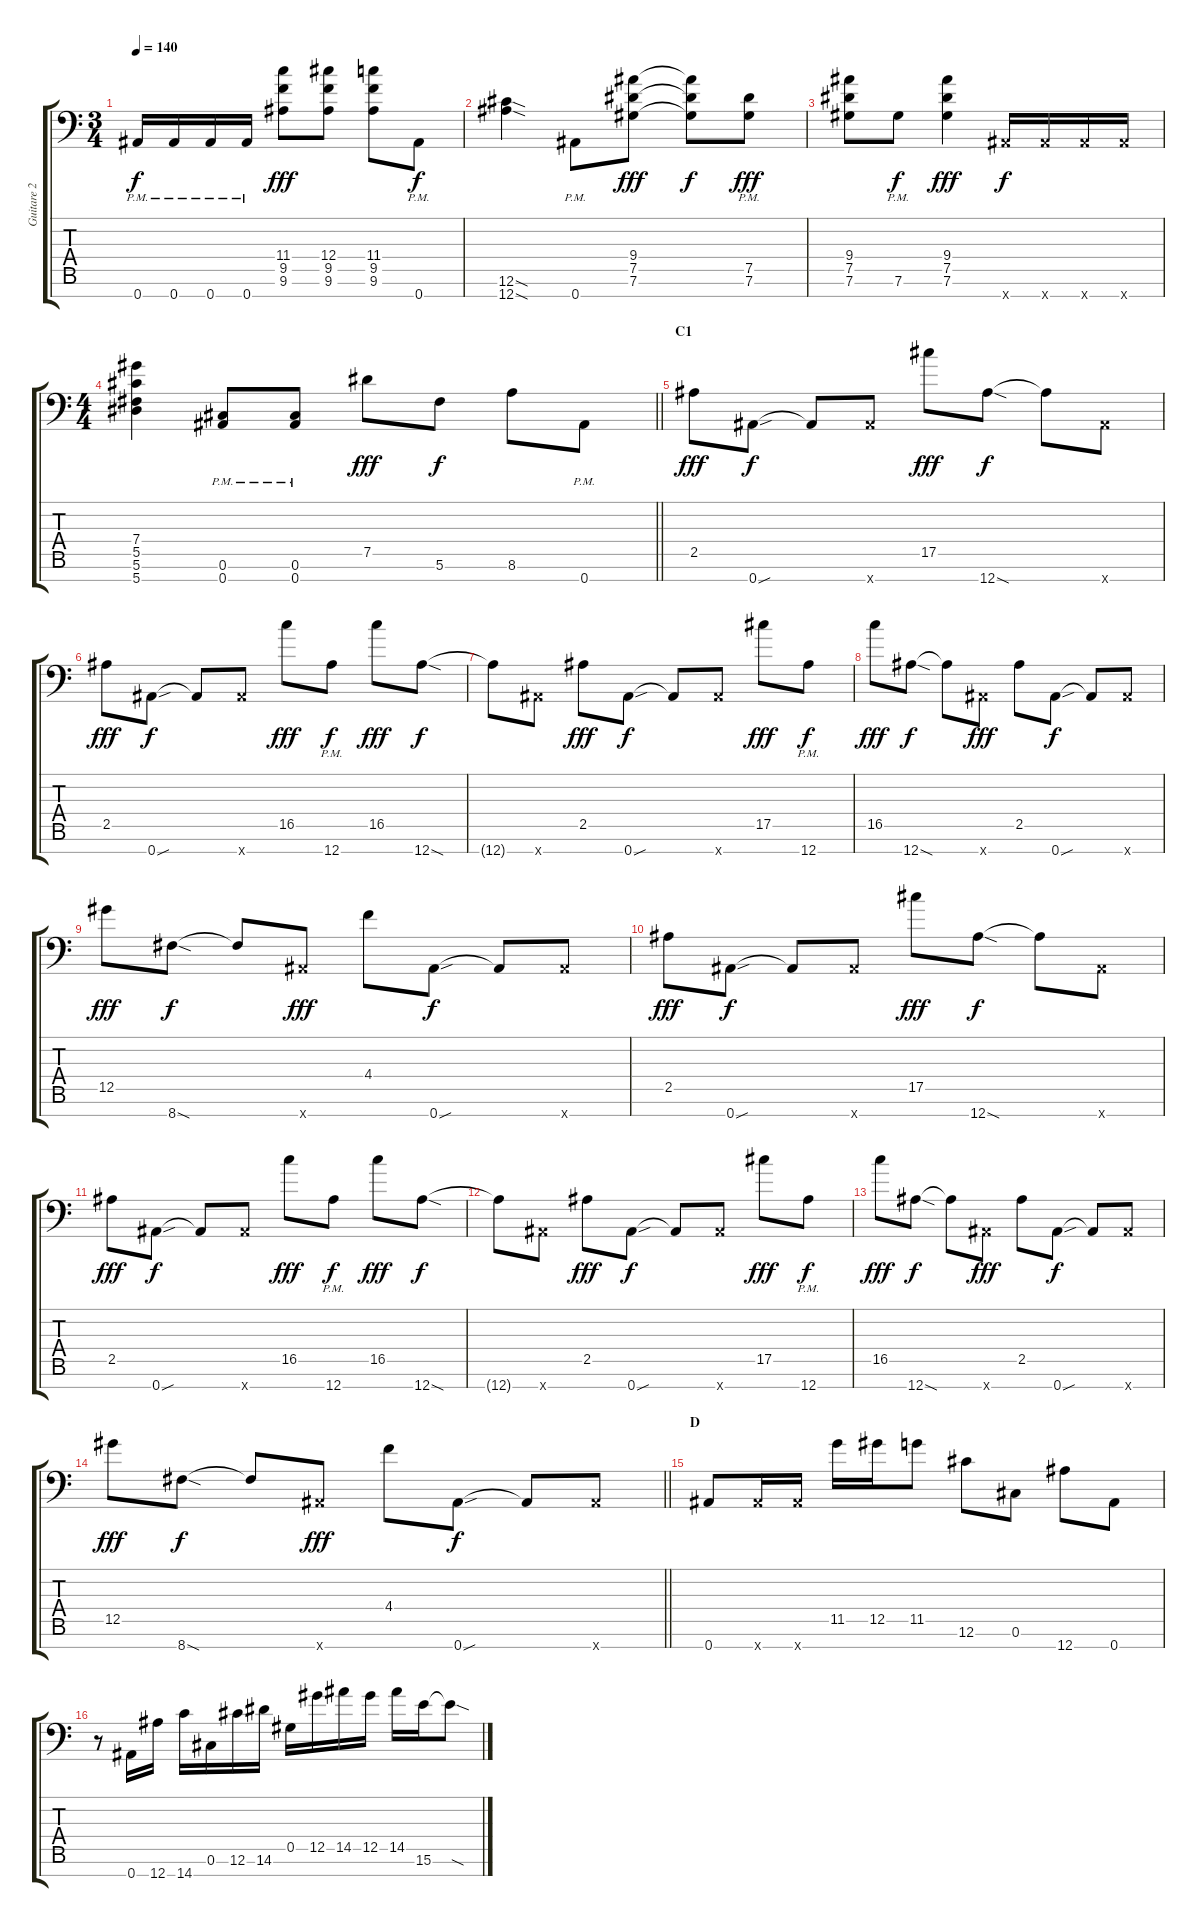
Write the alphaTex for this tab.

\track ("Guitare 2 (Misha)" "Guitare 2 ") {instrument distortionguitar}
\staff {score tabs}
\tuning (Eb4 Bb3 Gb3 Db3 Ab2 Db2 Bb1) {hide}
\ts (3 4)
\tempo 140
\clef f4
\ks c
0.7{pm}.16{dy f} 0.7{pm}.16 0.7{pm}.16 0.7{pm}.16 (11.4 9.5 9.6).8{dy fff} (12.4 9.5 9.6).8 (11.4 9.5 9.6).8 0.7{pm}.8{dy f} |
(12.6{sod} 12.7{sod}).4 0.7{pm}.8 (9.4 7.5 7.6).8{dy fff} (9.4{t} 7.5{t} 7.6{t}).8{dy f} (7.5{pm} 7.6{pm}).8{dy fff} |
(9.4 7.5 7.6).8 7.6{pm}.8{dy f} (9.4 7.5 7.6).4{dy fff} 0.7{x}.16{dy f} 0.7{x}.16 0.7{x}.16 0.7{x}.16 |
\ts (4 4)
\barLineRight lightlight
(7.4 5.5 5.6 5.7).4 (0.6{pm} 0.7{pm}).8 (0.6{pm} 0.7{pm}).8 7.5.8{dy fff} 5.6.8{dy f} 8.6.8 0.7{pm}.8 |
\section ("" "C1")
2.5.8{dy fff} 0.7{sou}.8{dy f} 0.7{t}.8 0.7{x}.8 17.5.8{dy fff} 12.7{sod}.8{dy f} 12.7{t}.8 0.7{x}.8 |
2.5.8{dy fff} 0.7{sou}.8{dy f} 0.7{t}.8 0.7{x}.8 16.5.8{dy fff} 12.7{pm}.8{dy f} 16.5.8{dy fff} 12.7{sod}.8{dy f} |
12.7{t}.8 0.7{x}.8 2.5.8{dy fff} 0.7{sou}.8{dy f} 0.7{t}.8 0.7{x}.8 17.5.8{dy fff} 12.7{pm}.8{dy f} |
16.5.8{dy fff} 12.7{sod}.8{dy f} 12.7{t}.8 0.7{x}.8{dy fff} 2.5.8 0.7{sou}.8{dy f} 0.7{t}.8 0.7{x}.8 |
12.5.8{dy fff} 8.7{sod}.8{dy f} 8.7{t}.8 0.7{x}.8{dy fff} 4.4.8 0.7{sou}.8{dy f} 0.7{t}.8 0.7{x}.8 |
2.5.8{dy fff} 0.7{sou}.8{dy f} 0.7{t}.8 0.7{x}.8 17.5.8{dy fff} 12.7{sod}.8{dy f} 12.7{t}.8 0.7{x}.8 |
2.5.8{dy fff} 0.7{sou}.8{dy f} 0.7{t}.8 0.7{x}.8 16.5.8{dy fff} 12.7{pm}.8{dy f} 16.5.8{dy fff} 12.7{sod}.8{dy f} |
12.7{t}.8 0.7{x}.8 2.5.8{dy fff} 0.7{sou}.8{dy f} 0.7{t}.8 0.7{x}.8 17.5.8{dy fff} 12.7{pm}.8{dy f} |
16.5.8{dy fff} 12.7{sod}.8{dy f} 12.7{t}.8 0.7{x}.8{dy fff} 2.5.8 0.7{sou}.8{dy f} 0.7{t}.8 0.7{x}.8 |
\barLineRight lightlight
12.5.8{dy fff} 8.7{sod}.8{dy f} 8.7{t}.8 0.7{x}.8{dy fff} 4.4.8 0.7{sou}.8{dy f} 0.7{t}.8 0.7{x}.8 |
\section ("" "D")
0.7.8 0.7{x}.16 0.7{x}.16 11.5.16 12.5.16 11.5.8 12.6.8 0.6.8 12.7.8 0.7.8 |
r.8 0.7.16 12.7.16 14.7.16 0.6.16 12.6.16 14.6.16 0.5.16 12.5.16 14.5.16 12.5.16 14.5.16 15.6.16 15.6{sod t}.8
